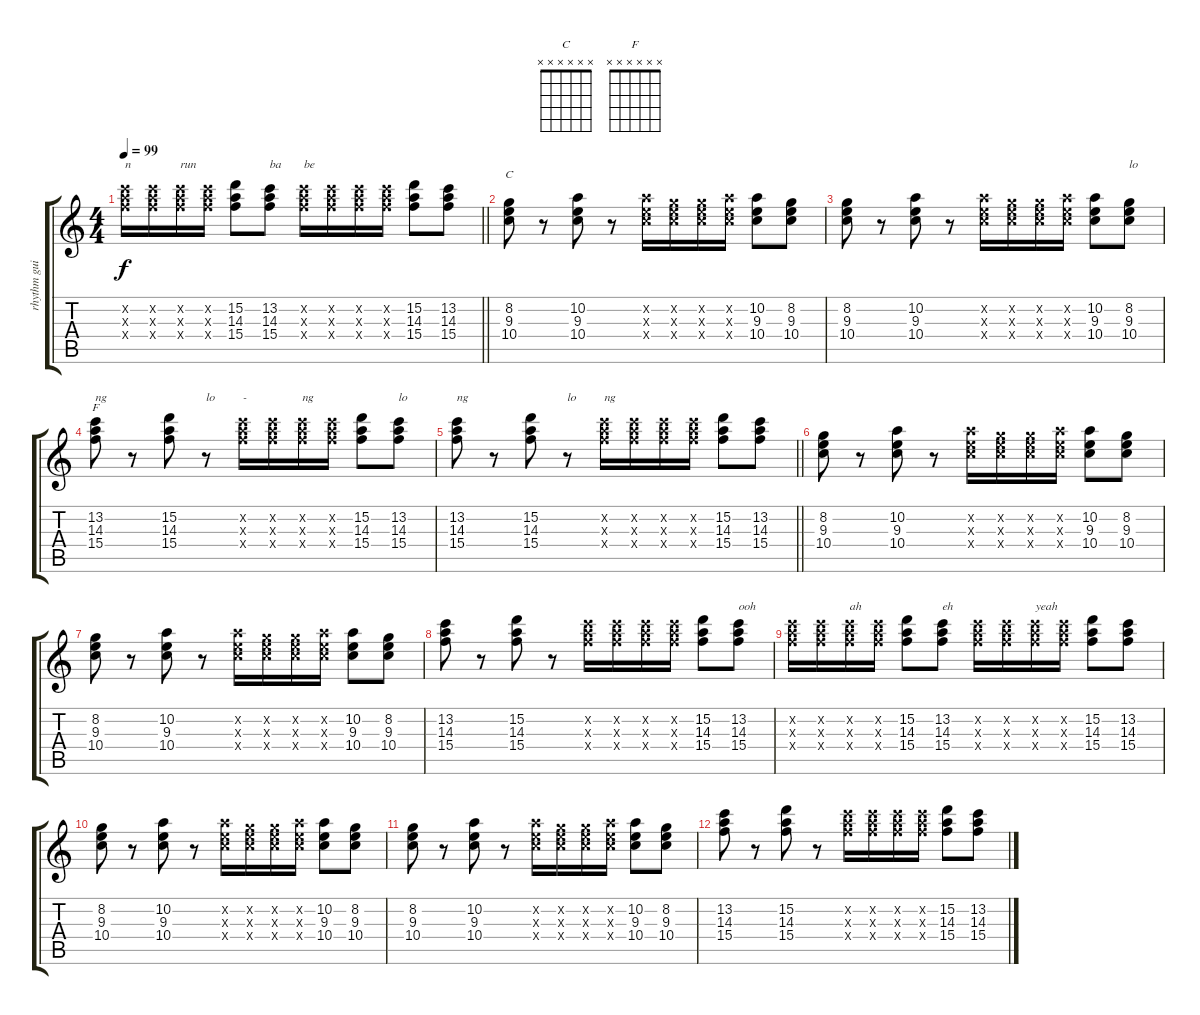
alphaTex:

\track ("rhythm guitar" "rhythm gui") {instrument overdrivenguitar}
\staff {score tabs}
\tuning (E4 B3 G3 D3 A2 E2) {hide}
\chord ("C" x x x x x x)
\chord ("F" x x x x x x)
\ts (4 4)
\tempo 99
\clef g2
\barLineRight lightlight
\ks c
(13.2{x} 14.3{x} 15.4{x}).16{txt "n" dy f} (13.2{x} 14.3{x} 15.4{x}).16 (13.2{x} 14.3{x} 15.4{x}).16{txt "run"} (13.2{x} 14.3{x} 15.4{x}).16 (15.2 14.3 15.4).8 (13.2 14.3 15.4).8{txt "ba"} (13.2{x} 14.3{x} 15.4{x}).16{txt "be"} (13.2{x} 14.3{x} 15.4{x}).16 (13.2{x} 14.3{x} 15.4{x}).16 (13.2{x} 14.3{x} 15.4{x}).16 (15.2 14.3 15.4).8 (13.2 14.3 15.4).8 |
(8.2 9.3 10.4).8{ch "C"} r.8 (10.2 9.3 10.4).8 r.8 (10.2{x} 9.3{x} 10.4{x}).16 (8.2{x} 9.3{x} 10.4{x}).16 (8.2{x} 9.3{x} 10.4{x}).16 (10.2{x} 9.3{x} 10.4{x}).16 (10.2 9.3 10.4).8 (8.2 9.3 10.4).8 |
(8.2 9.3 10.4).8 r.8 (10.2 9.3 10.4).8 r.8 (10.2{x} 9.3{x} 10.4{x}).16 (8.2{x} 9.3{x} 10.4{x}).16 (8.2{x} 9.3{x} 10.4{x}).16 (10.2{x} 9.3{x} 10.4{x}).16 (10.2 9.3 10.4).8 (8.2 9.3 10.4).8{txt "lo"} |
(13.2 14.3 15.4).8{ch "F" txt "ng"} r.8 (15.2 14.3 15.4).8 r.8{txt "lo"} (13.2{x} 14.3{x} 15.4{x}).16{txt "-"} (13.2{x} 14.3{x} 15.4{x}).16 (13.2{x} 14.3{x} 15.4{x}).16{txt "ng"} (13.2{x} 14.3{x} 15.4{x}).16 (15.2 14.3 15.4).8 (13.2 14.3 15.4).8{txt "lo"} |
\barLineRight lightlight
(13.2 14.3 15.4).8{txt "ng"} r.8 (15.2 14.3 15.4).8 r.8{txt "lo"} (13.2{x} 14.3{x} 15.4{x}).16{txt "ng"} (13.2{x} 14.3{x} 15.4{x}).16 (13.2{x} 14.3{x} 15.4{x}).16 (13.2{x} 14.3{x} 15.4{x}).16 (15.2 14.3 15.4).8 (13.2 14.3 15.4).8 |
(8.2 9.3 10.4).8 r.8 (10.2 9.3 10.4).8 r.8 (10.2{x} 9.3{x} 10.4{x}).16 (8.2{x} 9.3{x} 10.4{x}).16 (8.2{x} 9.3{x} 10.4{x}).16 (10.2{x} 9.3{x} 10.4{x}).16 (10.2 9.3 10.4).8 (8.2 9.3 10.4).8 |
(8.2 9.3 10.4).8 r.8 (10.2 9.3 10.4).8 r.8 (10.2{x} 9.3{x} 10.4{x}).16 (8.2{x} 9.3{x} 10.4{x}).16 (8.2{x} 9.3{x} 10.4{x}).16 (10.2{x} 9.3{x} 10.4{x}).16 (10.2 9.3 10.4).8 (8.2 9.3 10.4).8 |
(13.2 14.3 15.4).8 r.8 (15.2 14.3 15.4).8 r.8 (13.2{x} 14.3{x} 15.4{x}).16 (13.2{x} 14.3{x} 15.4{x}).16 (13.2{x} 14.3{x} 15.4{x}).16 (13.2{x} 14.3{x} 15.4{x}).16 (15.2 14.3 15.4).8 (13.2 14.3 15.4).8{txt "ooh"} |
(13.2{x} 14.3{x} 15.4{x}).16 (13.2{x} 14.3{x} 15.4{x}).16 (13.2{x} 14.3{x} 15.4{x}).16{txt "ah"} (13.2{x} 14.3{x} 15.4{x}).16 (15.2 14.3 15.4).8 (13.2 14.3 15.4).8{txt "eh"} (13.2{x} 14.3{x} 15.4{x}).16 (13.2{x} 14.3{x} 15.4{x}).16 (13.2{x} 14.3{x} 15.4{x}).16{txt "yeah"} (13.2{x} 14.3{x} 15.4{x}).16 (15.2 14.3 15.4).8 (13.2 14.3 15.4).8 |
(8.2 9.3 10.4).8{volume 0} r.8 (10.2 9.3 10.4).8 r.8 (10.2{x} 9.3{x} 10.4{x}).16 (8.2{x} 9.3{x} 10.4{x}).16 (8.2{x} 9.3{x} 10.4{x}).16 (10.2{x} 9.3{x} 10.4{x}).16 (10.2 9.3 10.4).8 (8.2 9.3 10.4).8 |
(8.2 9.3 10.4).8 r.8 (10.2 9.3 10.4).8 r.8 (10.2{x} 9.3{x} 10.4{x}).16 (8.2{x} 9.3{x} 10.4{x}).16 (8.2{x} 9.3{x} 10.4{x}).16 (10.2{x} 9.3{x} 10.4{x}).16 (10.2 9.3 10.4).8 (8.2 9.3 10.4).8 |
(13.2 14.3 15.4).8 r.8 (15.2 14.3 15.4).8 r.8 (13.2{x} 14.3{x} 15.4{x}).16 (13.2{x} 14.3{x} 15.4{x}).16 (13.2{x} 14.3{x} 15.4{x}).16 (13.2{x} 14.3{x} 15.4{x}).16 (15.2 14.3 15.4).8 (13.2 14.3 15.4).8
